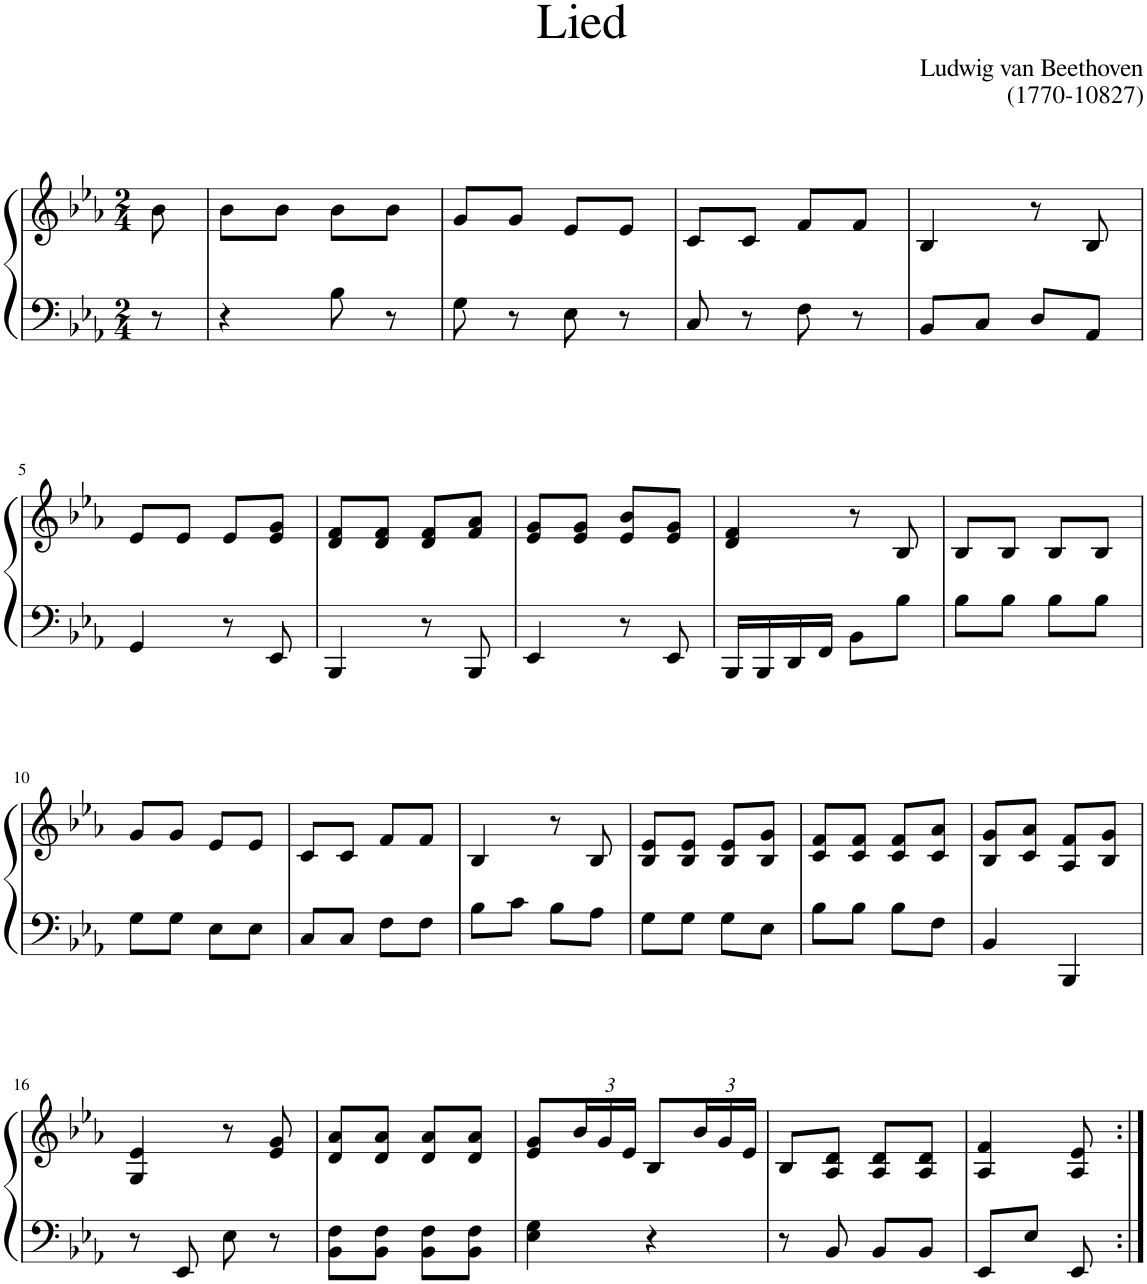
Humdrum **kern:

**kern	**kern
*part1	*part1
*staff2	*staff1
*I"Piano	*
*I'Pno.	*
*clefF4	*clefG2
*k[b-e-a-]	*k[b-e-a-]
*M2/4	*M2/4
=	=
8r	8b-\
=1	=1
4r	8b-\L
.	8b-\J
8B-\	8b-\L
8r	8b-\J
=2	=2
8G\	8g/L
8r	8g/J
8E-\	8e-/L
8r	8e-/J
=3	=3
8C/	8c/L
8r	8c/J
8F\	8f/L
8r	8f/J
=4	=4
8BB-/L	4B-/
8C/J	.
8D/L	8r
8AA-/J	8B-/
!!LO:LB:g=z
=5	=5
4GG/	8e-/L
.	8e-/J
8r	8e-/L
8EE-/	8e-/ 8g/J
=6	=6
4BBB-/	8d/ 8f/L
.	8d/ 8f/J
8r	8d/ 8f/L
8BBB-/	8f/ 8a-/J
=7	=7
4EE-/	8e-/ 8g/L
.	8e-/ 8g/J
8r	8e-/ 8b-/L
8EE-/	8e-/ 8g/J
=8	=8
16BBB-/LL	4d/ 4f/
16BBB-/	.
16DD/	.
16FF/JJ	.
8BB-\L	8r
8B-\J	8B-/
=9	=9
8B-\L	8B-/L
8B-\J	8B-/J
8B-\L	8B-/L
8B-\J	8B-/J
!!LO:LB:g=z
=10	=10
8G\L	8g/L
8G\J	8g/J
8E-\L	8e-/L
8E-\J	8e-/J
=11	=11
8C/L	8c/L
8C/J	8c/J
8F\L	8f/L
8F\J	8f/J
=12	=12
8B-\L	4B-/
8c\J	.
8B-\L	8r
8A-\J	8B-/
=13	=13
8G\L	8B-/ 8e-/L
8G\J	8B-/ 8e-/J
8G\L	8B-/ 8e-/L
8E-\J	8B-/ 8g/J
=14	=14
8B-\L	8c/ 8f/L
8B-\J	8c/ 8f/J
8B-\L	8c/ 8f/L
8F\J	8c/ 8a-/J
=15	=15
4BB-/	8B-/ 8g/L
.	8c/ 8a-/J
4BBB-/	8A-/ 8f/L
.	8B-/ 8g/J
!!LO:LB:g=z
=16	=16
8r	4G/ 4e-/
8EE-/	.
8E-\	8r
8r	8e-/ 8g/
=17	=17
8BB-\ 8F\L	8d/ 8a-/L
8BB-\ 8F\J	8d/ 8a-/J
8BB-\ 8F\L	8d/ 8a-/L
8BB-\ 8F\J	8d/ 8a-/J
=18	=18
4E-\ 4G\	8e-/ 8g/L
*	*Xbrackettup
.	24b-/L
.	24g/
.	24e-/JJ
4r	8B-/L
.	24b-/L
.	24g/
.	24e-/JJ
=19	=19
8r	8B-/L
8BB-/	8A-/ 8d/J
8BB-/L	8A-/ 8d/L
8BB-/J	8A-/ 8d/J
=20	=20
8EE-/L	4A-/ 4f/
8E-/J	.
8EE-/	8A-/ 8e-/
=:|!	=:|!
*-	*-
